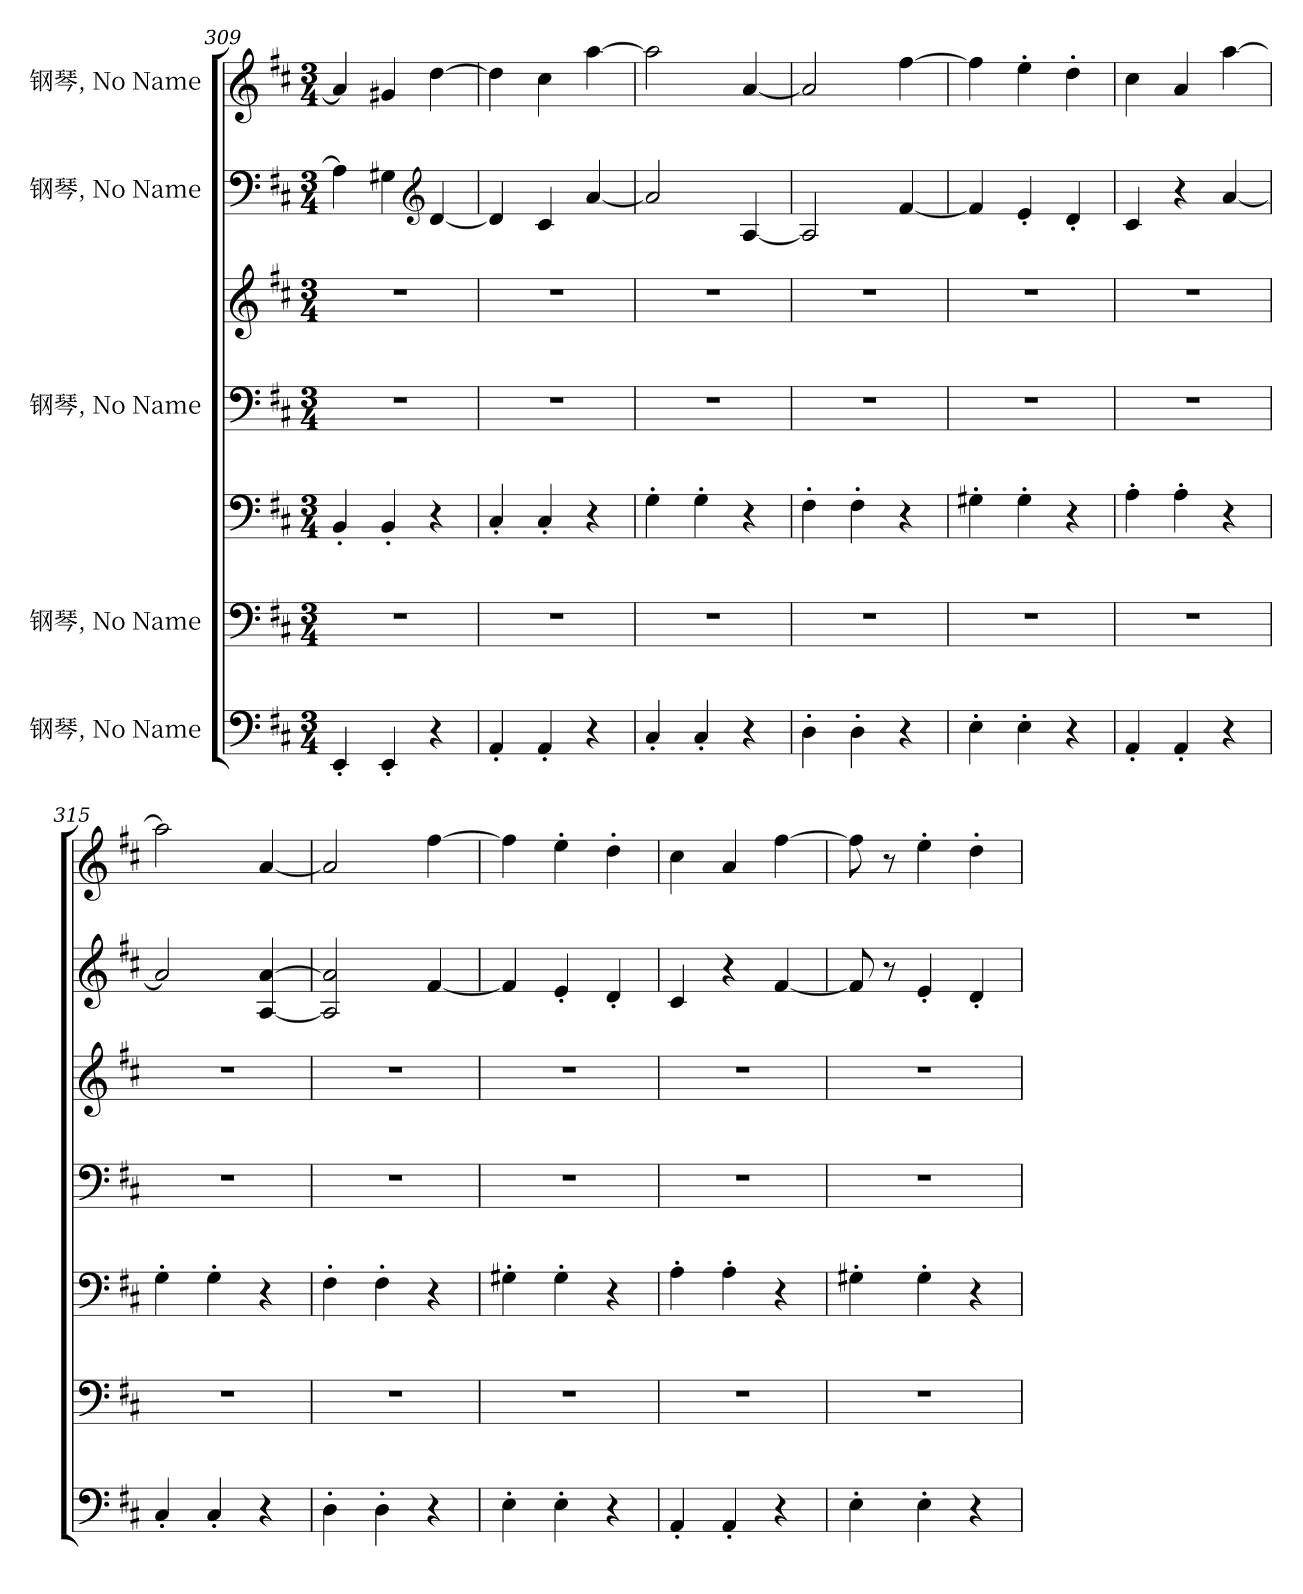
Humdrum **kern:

**kern	**kern	**kern	**kern	**kern	**kern	**kern
*part5	*part4	*part4	*part3	*part3	*part2	*part1
*staff7	*staff6	*staff5	*staff4	*staff3	*staff2	*staff1
*I"钢琴, No Name	*I"钢琴, No Name	*	*I"钢琴, No Name	*	*I"钢琴, No Name	*I"钢琴, No Name
*clefF4	*clefF4	*clefF4	*clefF4	*clefG2	*clefF4	*clefG2
*k[f#c#]	*k[f#c#]	*k[f#c#]	*k[f#c#]	*k[f#c#]	*k[f#c#]	*k[f#c#]
*M3/4	*M3/4	*M3/4	*M3/4	*M3/4	*M3/4	*M3/4
=309	=309	=309	=309	=309	=309	=309
4EE'/	2.r	4BB'/	2.r	2.r	4A\]	4a/]
4EE'/	.	4BB'/	.	.	4G#X\	4g#X/
*	*	*	*	*	*clefG2	*
4r	.	4r	.	.	[4d/	[4dd\
=310	=310	=310	=310	=310	=310	=310
4AA'/	2.r	4C#'/	2.r	2.r	4d/]	4dd\]
4AA'/	.	4C#'/	.	.	4c#/	4cc#\
*	*	*	*	*	*	*MM197
4r	.	4r	.	.	[4a/	[4aa\
=311	=311	=311	=311	=311	=311	=311
4C#'/	2.r	4G'\	2.r	2.r	2a/]	2aa\]
4C#'/	.	4G'\	.	.	.	.
4r	.	4r	.	.	[4A/	[4a/
!!LO:PB:g=z
=312	=312	=312	=312	=312	=312	=312
4D'\	2.r	4F#'\	2.r	2.r	2A/]	2a/]
4D'\	.	4F#'\	.	.	.	.
*	*	*	*	*	*	*MM197
4r	.	4r	.	.	[4f#/	[4ff#\
=313	=313	=313	=313	=313	=313	=313
4E'\	2.r	4G#X'\	2.r	2.r	4f#/]	4ff#\]
4E'\	.	4G#'\	.	.	4e'/	4ee'\
4r	.	4r	.	.	4d'/	4dd'\
=314	=314	=314	=314	=314	=314	=314
4AA'/	2.r	4A'\	2.r	2.r	4c#/	4cc#\
4AA'/	.	4A'\	.	.	4r	4a/
*	*	*	*	*	*	*MM197
4r	.	4r	.	.	[4a/	[4aa\
=315	=315	=315	=315	=315	=315	=315
4C#'/	2.r	4G'\	2.r	2.r	2a/]	2aa\]
4C#'/	.	4G'\	.	.	.	.
4r	.	4r	.	.	[4A/ [4a/	[4a/
=316	=316	=316	=316	=316	=316	=316
4D'\	2.r	4F#'\	2.r	2.r	2A/] 2a/]	2a/]
4D'\	.	4F#'\	.	.	.	.
*	*	*	*	*	*	*MM197
4r	.	4r	.	.	[4f#/	[4ff#\
=317	=317	=317	=317	=317	=317	=317
4E'\	2.r	4G#X'\	2.r	2.r	4f#/]	4ff#\]
4E'\	.	4G#'\	.	.	4e'/	4ee'\
4r	.	4r	.	.	4d'/	4dd'\
=318	=318	=318	=318	=318	=318	=318
4AA'/	2.r	4A'\	2.r	2.r	4c#/	4cc#\
4AA'/	.	4A'\	.	.	4r	4a/
*	*	*	*	*	*	*MM197
4r	.	4r	.	.	[4f#/	[4ff#\
=319	=319	=319	=319	=319	=319	=319
4E'\	2.r	4G#X'\	2.r	2.r	8f#/]	8ff#\]
.	.	.	.	.	8r	8r
4E'\	.	4G#'\	.	.	4e'/	4ee'\
4r	.	4r	.	.	4d'/	4dd'\
=	=	=	=	=	=	=
*-	*-	*-	*-	*-	*-	*-
